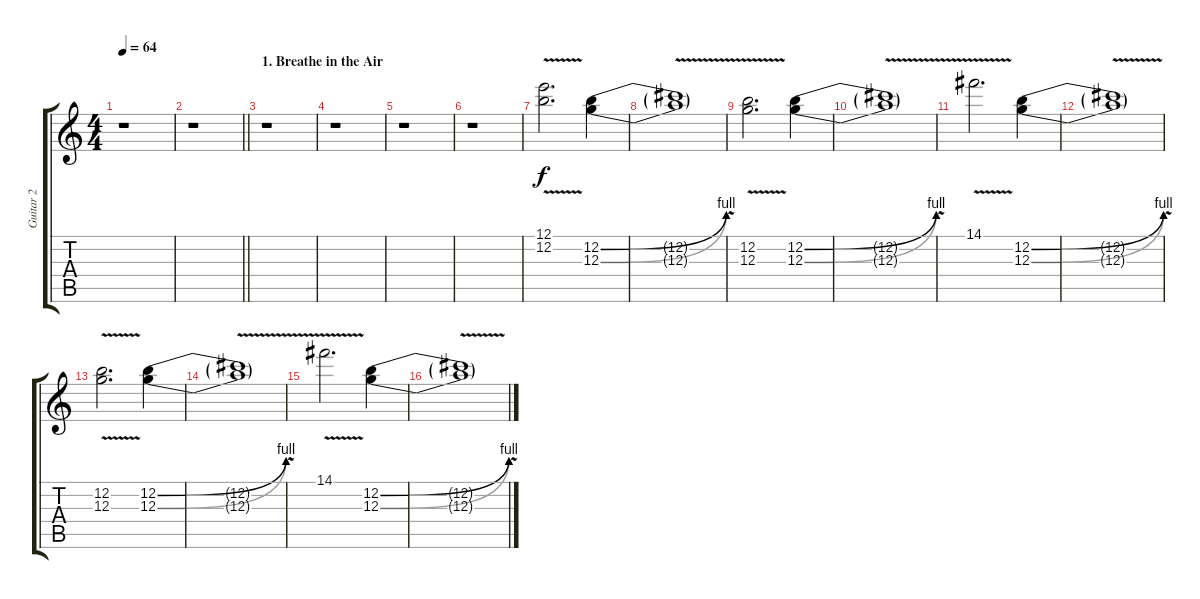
\track ("Guitar 2" "Guitar 2") {instrument electricguitarjazz}
\staff {score tabs}
\tuning (E4 B3 G3 D3 A2 E2) {hide}
\ts (4 4)
\tempo 64
\clef g2
\ks c
r.1{dy f} |
\barLineRight lightlight
r.1 |
\section ("" "1. Breathe in the Air")
r.1 |
r.1 |
r.1 |
r.1 |
(12.1{v} 12.2{v}).2{d} (12.2{be (bend 0 0 60 4)} 12.3{be (bend 0 0 60 4)}).4 |
(12.2{v t} 12.3{v t}).1 |
(12.2{v} 12.3{v}).2{d} (12.2{be (bend 0 0 60 4)} 12.3{be (bend 0 0 60 4)}).4 |
(12.2{v t} 12.3{v t}).1 |
14.1{v}.2{d} (12.2{be (bend 0 0 60 4)} 12.3{be (bend 0 0 60 4)}).4 |
(12.2{v t} 12.3{v t}).1 |
(12.2{v} 12.3{v}).2{d} (12.2{be (bend 0 0 60 4)} 12.3{be (bend 0 0 60 4)}).4 |
(12.2{v t} 12.3{v t}).1 |
14.1{v}.2{d} (12.2{be (bend 0 0 60 4)} 12.3{be (bend 0 0 60 4)}).4 |
(12.2{v t} 12.3{v t}).1
